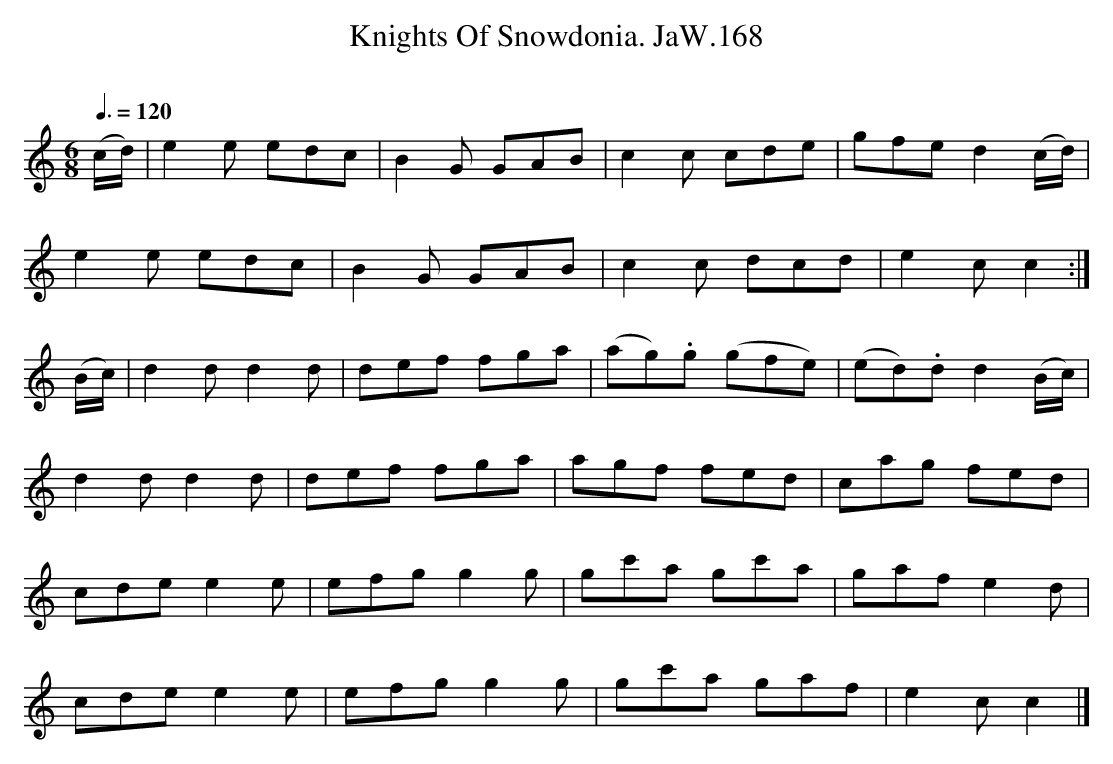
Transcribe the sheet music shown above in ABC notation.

X:1
T:Knights Of Snowdonia. JaW.168
M:6/8
L:1/8
Q:3/8=120
O:
K:C
(c/d/)|e2e edc|B2G GAB|c2c cde|gfe d2(c/d/)|
e2e edc|B2G GAB|c2c dcd|e2c c2:|
(B/c/)|d2d d2d|def fga|(ag).g (gfe)|(ed).d d2(B/c/)|
d2d d2d|def fga|agf fed|cag fed|
cde e2e|efg g2g|gc'a gc'a|gaf e2d|
cde e2e|efg g2g|gc'a gaf|e2c c2|]
